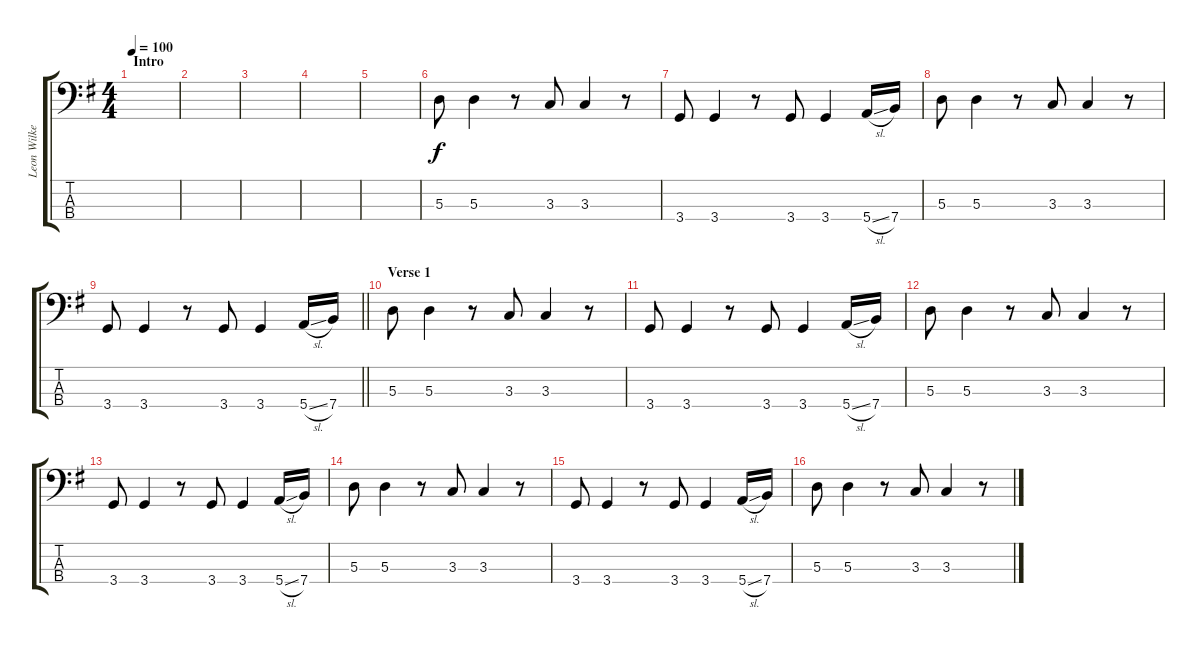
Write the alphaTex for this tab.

\track ("Leon Wilkeson" "Leon Wilke") {instrument electricbasspick}
\staff {score tabs}
\tuning (G2 D2 A1 E1) {hide}
\ts (4 4)
\section ("" "Intro")
\tempo 100
\clef f4
\ks g
|
|
|
|
|
5.3.8 5.3.4 r.8 3.3.8 3.3.4 r.8 |
3.4.8 3.4.4 r.8 3.4.8 3.4.4 5.4{sl}.16 7.4.16 |
5.3.8 5.3.4 r.8 3.3.8 3.3.4 r.8 |
\barLineRight lightlight
3.4.8 3.4.4 r.8 3.4.8 3.4.4 5.4{sl}.16 7.4.16 |
\section ("" "Verse 1")
5.3.8 5.3.4 r.8 3.3.8 3.3.4 r.8 |
3.4.8 3.4.4 r.8 3.4.8 3.4.4 5.4{sl}.16 7.4.16 |
5.3.8 5.3.4 r.8 3.3.8 3.3.4 r.8 |
3.4.8 3.4.4 r.8 3.4.8 3.4.4 5.4{sl}.16 7.4.16 |
5.3.8 5.3.4 r.8 3.3.8 3.3.4 r.8 |
3.4.8 3.4.4 r.8 3.4.8 3.4.4 5.4{sl}.16 7.4.16 |
5.3.8 5.3.4 r.8 3.3.8 3.3.4 r.8
